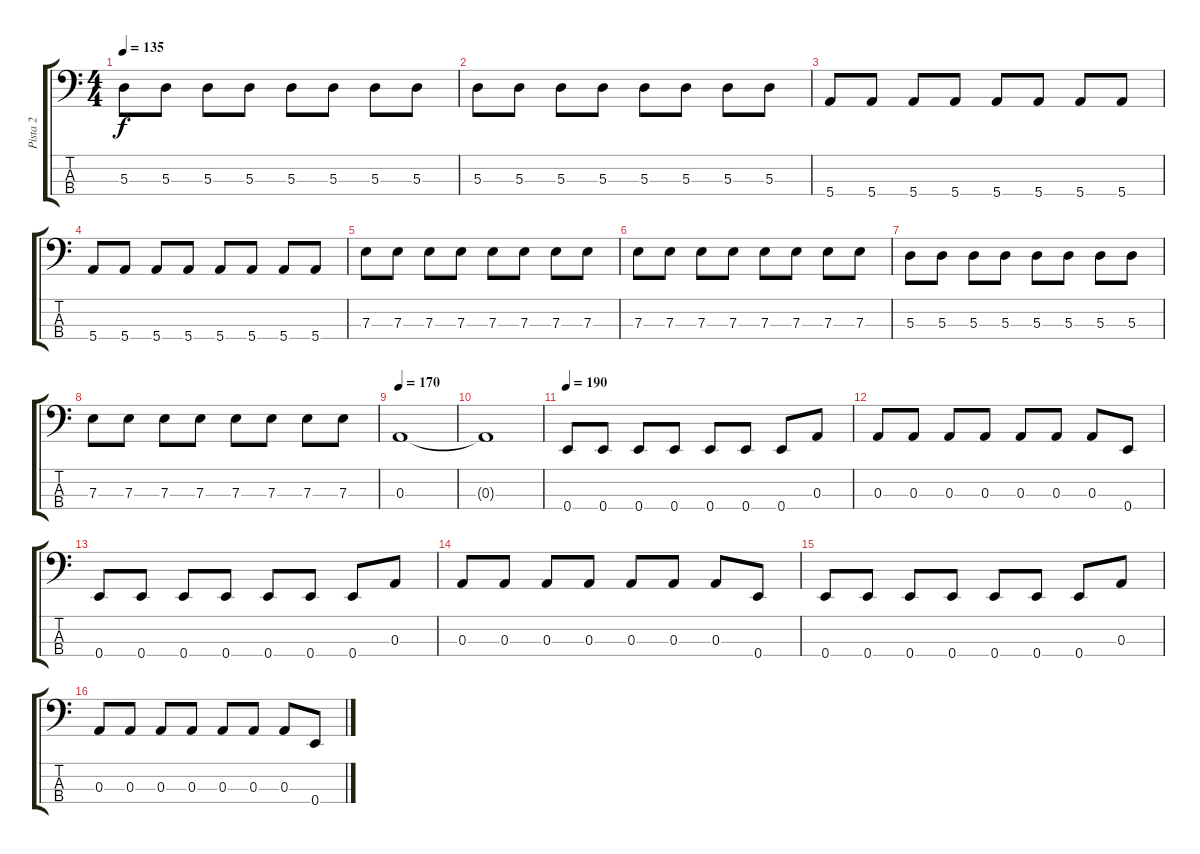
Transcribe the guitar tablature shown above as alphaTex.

\track ("Pista 2" "Pista 2") {instrument electricbassfinger}
\staff {score tabs}
\tuning (G2 D2 A1 E1) {hide}
\ts (4 4)
\tempo 135
\clef f4
\ks c
5.3.8{dy f} 5.3.8 5.3.8 5.3.8 5.3.8 5.3.8 5.3.8 5.3.8 |
5.3.8 5.3.8 5.3.8 5.3.8 5.3.8 5.3.8 5.3.8 5.3.8 |
5.4.8 5.4.8 5.4.8 5.4.8 5.4.8 5.4.8 5.4.8 5.4.8 |
5.4.8 5.4.8 5.4.8 5.4.8 5.4.8 5.4.8 5.4.8 5.4.8 |
7.3.8 7.3.8 7.3.8 7.3.8 7.3.8 7.3.8 7.3.8 7.3.8 |
7.3.8 7.3.8 7.3.8 7.3.8 7.3.8 7.3.8 7.3.8 7.3.8 |
5.3.8 5.3.8 5.3.8 5.3.8 5.3.8 5.3.8 5.3.8 5.3.8 |
7.3.8 7.3.8 7.3.8 7.3.8 7.3.8 7.3.8 7.3.8 7.3.8 |
\tempo 170
0.3.1 |
0.3{t}.1 |
\tempo 190
0.4.8 0.4.8 0.4.8 0.4.8 0.4.8 0.4.8 0.4.8 0.3.8 |
0.3.8 0.3.8 0.3.8 0.3.8 0.3.8 0.3.8 0.3.8 0.4.8 |
0.4.8 0.4.8 0.4.8 0.4.8 0.4.8 0.4.8 0.4.8 0.3.8 |
0.3.8 0.3.8 0.3.8 0.3.8 0.3.8 0.3.8 0.3.8 0.4.8 |
0.4.8 0.4.8 0.4.8 0.4.8 0.4.8 0.4.8 0.4.8 0.3.8 |
0.3.8 0.3.8 0.3.8 0.3.8 0.3.8 0.3.8 0.3.8 0.4.8
